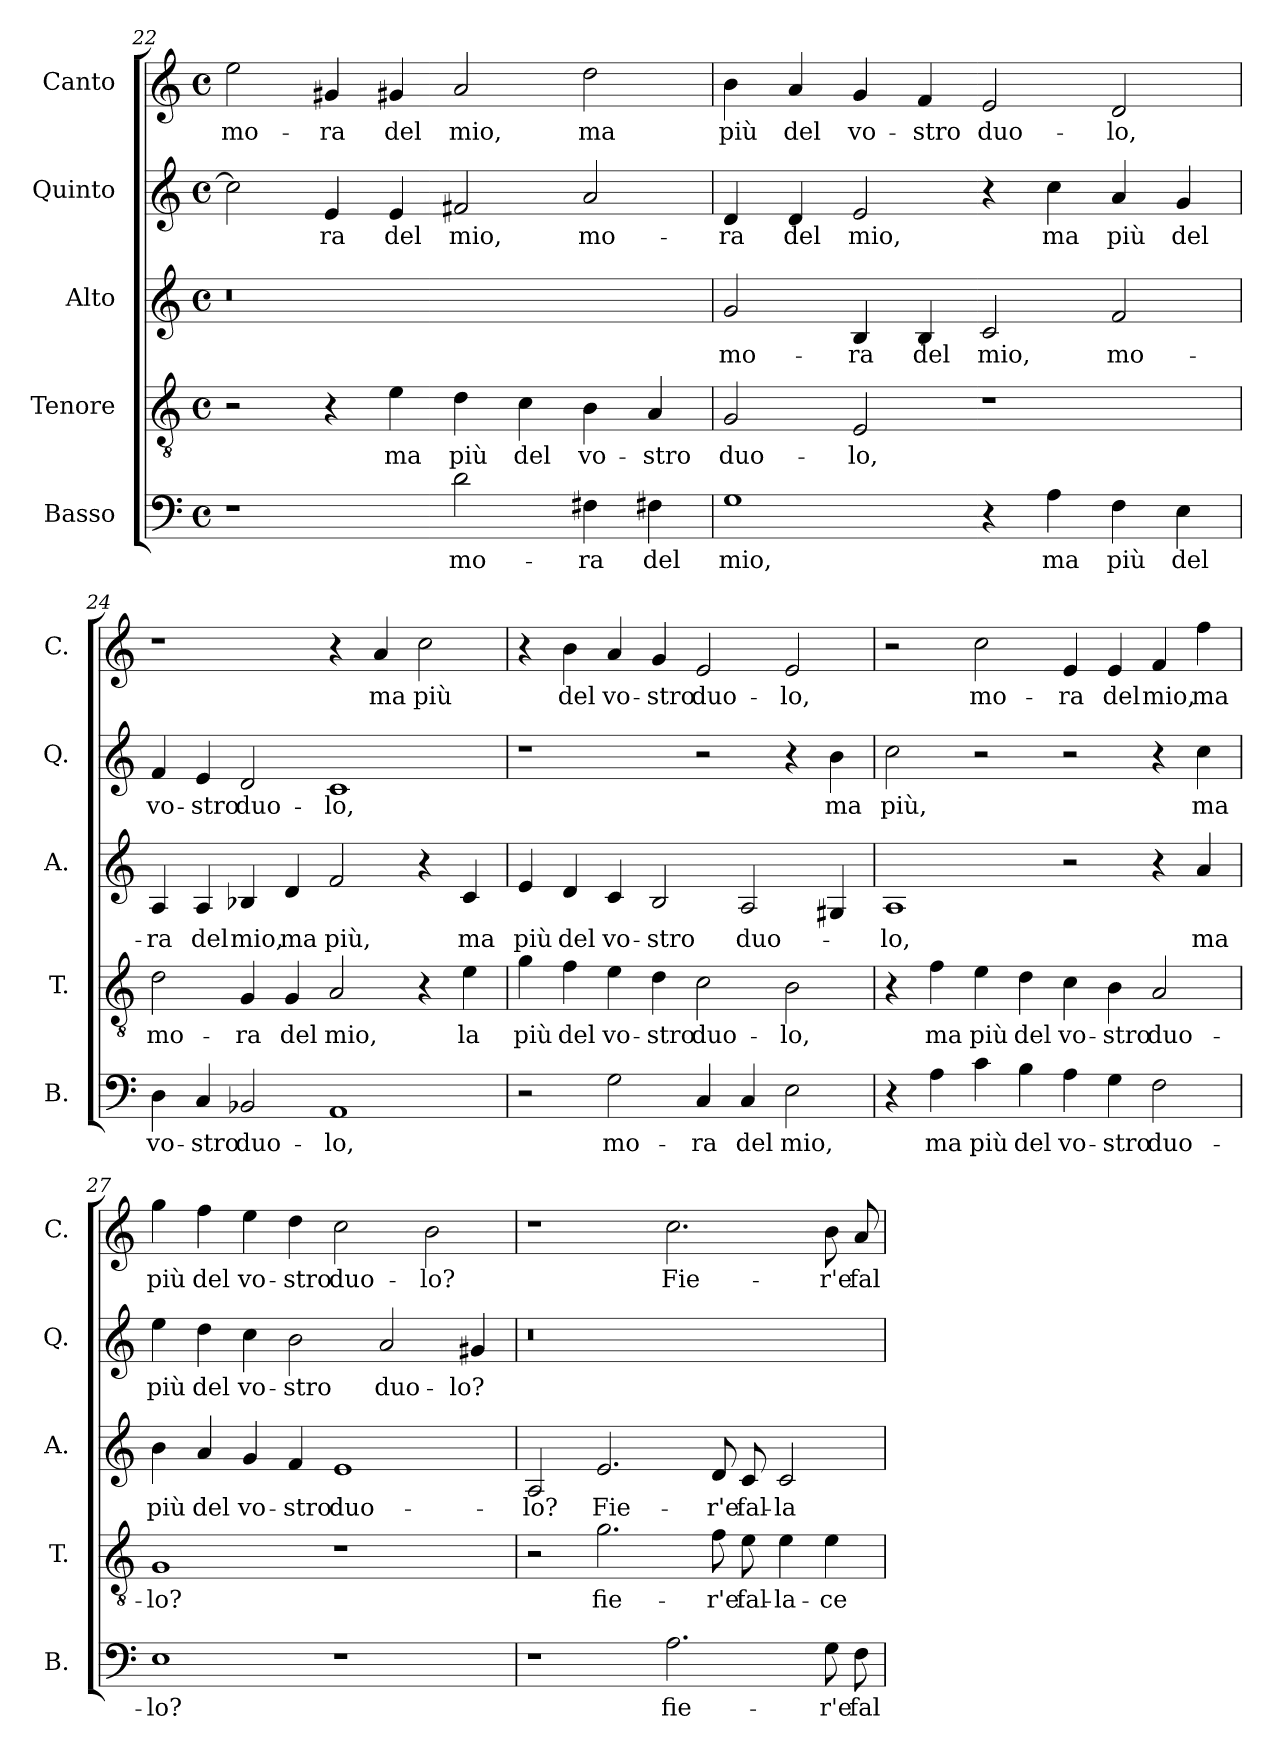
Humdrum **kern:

**kern	**text	**kern	**text	**kern	**text	**kern	**text	**kern	**text
*part5	*part5	*part4	*part4	*part3	*part3	*part2	*part2	*part1	*part1
*staff5	*staff5	*staff4	*staff4	*staff3	*staff3	*staff2	*staff2	*staff1	*staff1
*I" Basso 	*	*I" Tenore 	*	*I" Alto 	*	*I" Quinto 	*	*I" Canto 	*
*I' B. 	*	*I' T. 	*	*I' A. 	*	*I' Q. 	*	*I' C. 	*
*clefF4	*	*clefGv2	*	*clefG2	*	*clefG2	*	*clefG2	*
*M4/4	*	*M4/4	*	*M4/4	*	*M4/4	*	*M4/4	*
*met(c)	*	*met(c)	*	*met(c)	*	*met(c)	*	*met(c)	*
=22	=22	=22	=22	=22	=22	=22	=22	=22	=22
!	!	!	!	!LO:N:vis=0	!	!	!	!	!
1r	.	2r	.	1r	.	2cc\]	.	2ee\	mo-
.	.	4r	.	.	.	4e/	-ra	4g#X/	-ra
.	.	4e\	ma	.	.	4e/	del	4g#X/	del
2d\	mo-	4d\	più	1ryy	.	2f#X/	mio,	2a/	mio,
.	.	4c\	del	.	.	.	.	.	.
4F#X\	-ra	4B\	vo-	.	.	2a/	mo-	2dd\	ma
4F#X\	del	4A/	-stro	.	.	.	.	.	.
=23	=23	=23	=23	=23	=23	=23	=23	=23	=23
1G\	mio,	2G/	duo-	2g/	mo-	4d/	-ra	4b\	più
.	.	.	.	.	.	4d/	del	4a/	del
.	.	2E/	-lo,	4B/	-ra	2e/	mio,	4g/	vo-
.	.	.	.	4B/	del	.	.	4f/	-stro
4r	.	1r	.	2c/	mio,	4r	.	2e/	duo-
4A\	ma	.	.	.	.	4cc\	ma	.	.
4F\	più	.	.	2f/	mo-	4a/	più	2d/	-lo,
4E\	del	.	.	.	.	4g/	del	.	.
=24	=24	=24	=24	=24	=24	=24	=24	=24	=24
4D\	vo-	2d\	mo-	4A/	-ra	4f/	vo-	1r	.
4C/	-stro	.	.	4A/	del	4e/	-stro	.	.
2BB-X/	duo-	4G/	-ra	4B-X/	mio,	2d/	duo-	.	.
.	.	4G/	del	4d/	ma	.	.	.	.
1AA/	-lo,	2A/	mio,	2f/	più,	1c/	-lo,	4r	.
.	.	.	.	.	.	.	.	4a/	ma
.	.	4r	.	4r	.	.	.	2cc\	più
.	.	4e\	la	4c/	ma	.	.	.	.
=25	=25	=25	=25	=25	=25	=25	=25	=25	=25
2r	.	4g\	più	4e/	più	1r	.	4r	.
.	.	4f\	del	4d/	del	.	.	4b\	del
2G\	mo-	4e\	vo-	4c/	vo-	.	.	4a/	vo-
.	.	4d\	-stro	2B/	-stro	.	.	4g/	-stro
4C/	-ra	2c\	duo-	.	.	2r	.	2e/	duo-
4C/	del	.	.	2A/	duo-	.	.	.	.
2E\	mio,	2B\	-lo,	.	.	4r	.	2e/	-lo,
.	.	.	.	4G#X/	.	4b\	ma	.	.
=26	=26	=26	=26	=26	=26	=26	=26	=26	=26
4r	.	4r	.	1A/	-lo,	2cc\	più,	2r	.
4A\	ma	4f\	ma	.	.	.	.	.	.
4c\	più	4e\	più	.	.	2r	.	2cc\	mo-
4B\	del	4d\	del	.	.	.	.	.	.
4A\	vo-	4c\	vo-	2r	.	2r	.	4e/	-ra
4G\	-stro	4B\	-stro	.	.	.	.	4e/	del
2F\	duo-	2A/	duo-	4r	.	4r	.	4f/	mio,
.	.	.	.	4a/	ma	4cc\	ma	4ff\	ma
=27	=27	=27	=27	=27	=27	=27	=27	=27	=27
1E\	-lo?	1G/	-lo?	4b\	più	4ee\	più	4gg\	più
.	.	.	.	4a/	del	4dd\	del	4ff\	del
.	.	.	.	4g/	vo-	4cc\	vo-	4ee\	vo-
.	.	.	.	4f/	-stro	2b\	-stro	4dd\	-stro
1r	.	1r	.	1e/	duo-	.	.	2cc\	duo-
.	.	.	.	.	.	2a/	duo-	.	.
.	.	.	.	.	.	.	.	2b\	-lo?
.	.	.	.	.	.	4g#X/	-lo?	.	.
=28	=28	=28	=28	=28	=28	=28	=28	=28	=28
!	!	!	!	!	!	!LO:N:vis=0	!	!	!
1r	.	2r	.	2A/	-lo?	1r	.	1r	.
.	.	2.g\	fie-	2.e/	Fie-	.	.	.	.
2.A\	fie-	.	.	.	.	1ryy	.	2.cc\	Fie-
.	.	8f\	-r'e	8d/	-r'e	.	.	.	.
.	.	8e\	fal-	8c/	fal-	.	.	.	.
.	.	4e\	-la-	2c/	-la-	.	.	.	.
8G\	-r'e	4e\	-ce	.	.	.	.	8b\	-r'e
8F\	fal-	.	.	.	.	.	.	8a/	fal-
=	=	=	=	=	=	=	=	=	=
*-	*-	*-	*-	*-	*-	*-	*-	*-	*-
